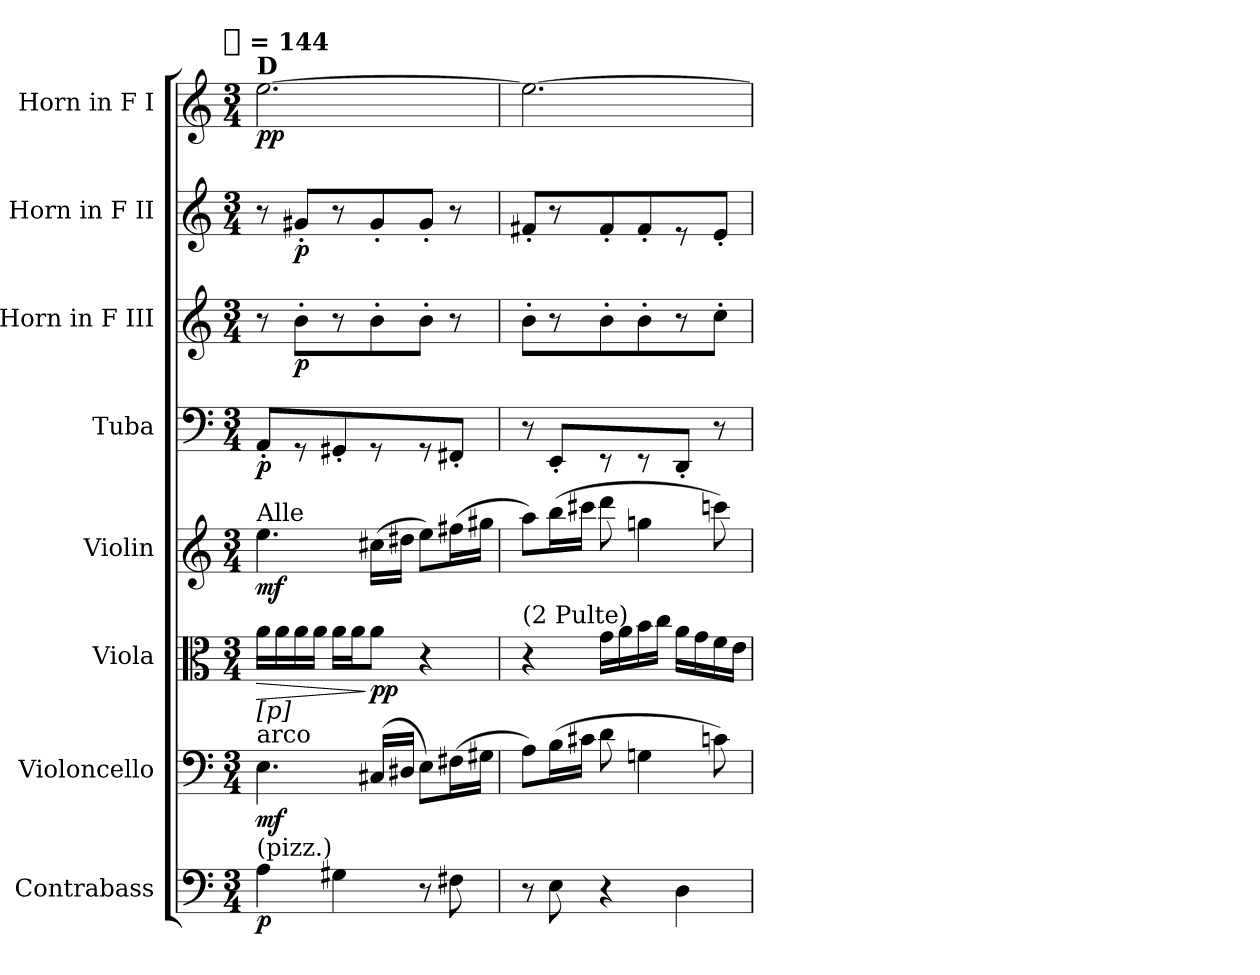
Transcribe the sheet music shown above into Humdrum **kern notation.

**kern	**dynam	**kern	**dynam	**kern	**dynam	**kern	**dynam	**kern	**dynam	**kern	**dynam	**kern	**dynam	**kern	**dynam
*part8	*part8	*part7	*part7	*part6	*part6	*part5	*part5	*part4	*part4	*part3	*part3	*part2	*part2	*part1	*part1
*staff8	*staff8	*staff7	*staff7	*staff6	*staff6	*staff5	*staff5	*staff4	*staff4	*staff3	*staff3	*staff2	*staff2	*staff1	*staff1
*I"Contrabass	*	*I"Violoncello	*	*I"Viola	*	*I"Violin	*	*I"Tuba	*	*I"Horn in F III	*	*I"Horn in F II	*	*I"Horn in F I	*
*I'Cb.	*	*I'Vc.	*	*I'Vla.	*	*I'Vln. 1	*	*I'Tba.	*	*I'Hn.	*	*I'Hn.	*	*I'Hn.	*
*clefF4	*	*clefF4	*	*clefC3	*	*clefG2	*	*clefF4	*	*clefG2	*	*clefG2	*	*clefG2	*
*	*	*	*	*	*	*	*	*	*	*ITrd4c7	*	*ITrd4c7	*	*ITrd4c7	*
*k[]	*	*k[]	*	*k[]	*	*k[]	*	*k[]	*	*k[b-]	*	*k[b-]	*	*k[b-]	*
!!LO:TX:omd:t=[quarter] = 144
*M3/4	*	*M3/4	*	*M3/4	*	*M3/4	*	*M3/4	*	*M3/4	*	*M3/4	*	*M3/4	*
*MM144	*	*MM144	*	*MM144	*	*MM144	*	*MM144	*	*MM144	*	*MM144	*	*MM144	*
=1	=1	=1	=1	=1	=1	=1	=1	=1	=1	=1	=1	=1	=1	=1	=1
!	!	!	!	!	!	!	!	!	!	!	!	!	!	!LO:TX:a:B:t=D	!
!	!	!	!	!	!	!LO:TX:a:t=Alle	!	!	!	!	!	!	!	!	!
!	!	!	!	!LO:TX:b:t=[p]	!	!	!	!	!	!	!	!	!	!	!
!	!	!LO:TX:a:t=arco	!	!	!	!	!	!	!	!	!	!	!	!	!
!LO:TX:a:t=(pizz.)	!	!	!	!	!	!	!	!	!	!	!	!	!	!	!
!	!	!	!	!	!LO:HP:b	!	!	!	!	!	!	!	!	!	!
4A	p	4.E	mf	16aLL	>	4.ee	mf	8AA'L	p	8r	.	8r	.	[2.a	pp
.	.	.	.	16a	.	.	.	.	.	.	.	.	.	.	.
.	.	.	.	16a	.	.	.	8r	.	8e'L	p	8c#X'L	p	.	.
.	.	.	.	16aJJ	.	.	.	.	.	.	.	.	.	.	.
4G#X	.	.	.	16aLL	.	.	.	8GG#X'	.	8r	.	8r	.	.	.
.	.	.	.	16aJ	.	.	.	.	.	.	.	.	.	.	.
.	.	(16C#XLL	.	8aJ	] pp	(16cc#XLL	.	8r	.	8e'	.	8c#'	.	.	.
.	.	16D#XJJ	.	.	.	16dd#XJJ	.	.	.	.	.	.	.	.	.
8r	.	8EL)	.	4r	.	8eeL)	.	8r	.	8e'J	.	8c#'J	.	.	.
8F#X	.	(16F#XL	.	.	.	(16ff#XL	.	8FF#X'J	.	8r	.	8r	.	.	.
.	.	16G#XJJ	.	.	.	16gg#XJJ	.	.	.	.	.	.	.	.	.
=2	=2	=2	=2	=2	=2	=2	=2	=2	=2	=2	=2	=2	=2	=2	=2
!	!	!	!	!LO:TX:a:t=(2 Pulte)	!	!	!	!	!	!	!	!	!	!	!
8r	.	8AL)	.	4r	.	8aaL)	.	8r	.	8e'L	.	8Bn'L	.	2.a_	.
8E	.	(16BL	.	.	.	(16bbL	.	8EE'L	.	8r	.	8r	.	.	.
.	.	16c#XJJ	.	.	.	16ccc#XJJ	.	.	.	.	.	.	.	.	.
4r	.	8d	.	16gLL	.	8ddd	.	8r	.	8e'	.	8B'	.	.	.
.	.	.	.	16a	.	.	.	.	.	.	.	.	.	.	.
.	.	4Gn	.	16b	.	4ggn	.	8r	.	8e'	.	8B'	.	.	.
.	.	.	.	16ccJJ	.	.	.	.	.	.	.	.	.	.	.
4D	.	.	.	16aLL	.	.	.	8DD'J	.	8r	.	8r	.	.	.
.	.	.	.	16g	.	.	.	.	.	.	.	.	.	.	.
.	.	8cn)	.	16f	.	8cccn)	.	8r	.	8f'J	.	8A'J	.	.	.
.	.	.	.	16eJJ	.	.	.	.	.	.	.	.	.	.	.
=	=	=	=	=	=	=	=	=	=	=	=	=	=	=	=
*-	*-	*-	*-	*-	*-	*-	*-	*-	*-	*-	*-	*-	*-	*-	*-
